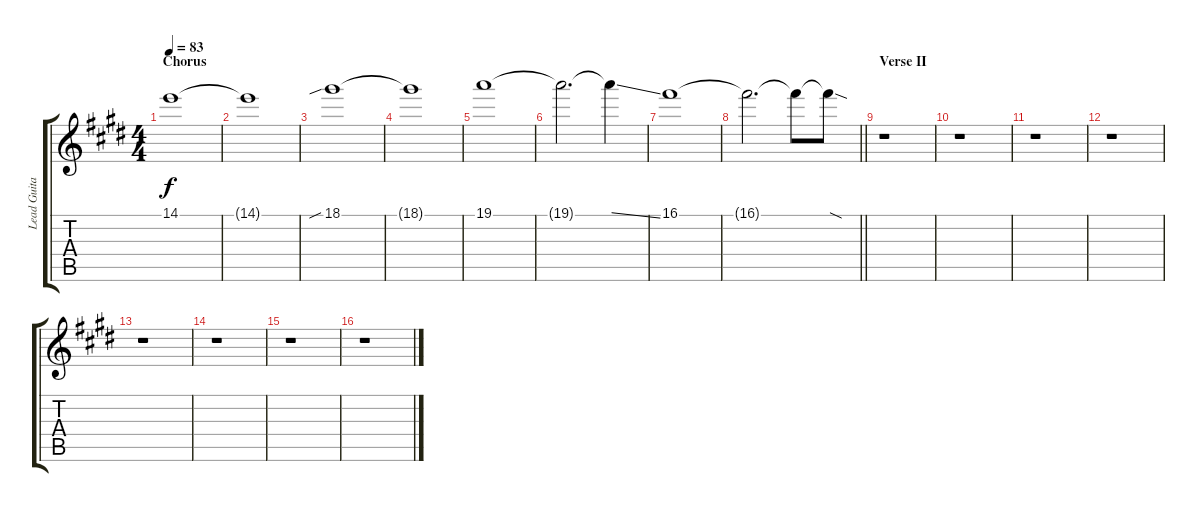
\track ("Lead Guitar" "Lead Guita") {instrument distortionguitar}
\staff {score tabs}
\tuning (D4 B3 G3 D3 G2 D2) {hide}
\ts (4 4)
\section ("" "Chorus")
\tempo 83
\clef g2
\ks e
14.1.1{dy f} |
14.1{t}.1 |
18.1{sib}.1 |
18.1{t}.1 |
19.1.1 |
19.1{t}.2{d} 19.1{ss t}.4 |
16.1.1 |
\barLineRight lightlight
16.1{t}.2{d} 16.1{t}.8 16.1{sod t}.8 |
\section ("" "Verse II")
r.1 |
r.1 |
r.1 |
r.1 |
r.1 |
r.1 |
r.1 |
r.1
